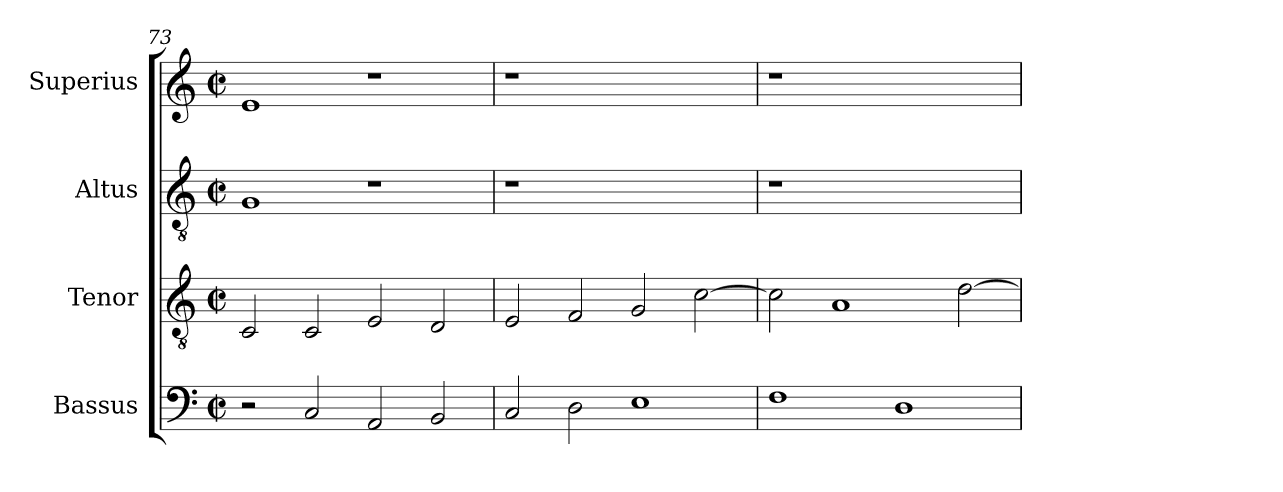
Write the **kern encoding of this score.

**kern	**kern	**kern	**kern
*part4	*part3	*part2	*part1
*staff4	*staff3	*staff2	*staff1
*I"Bassus	*I"Tenor	*I"Altus	*I"Superius
*I'B.	*I'T.	*I'A.	*I'S.
!!LO:LB:g=z
*clefF4	*clefGv2	*clefGv2	*clefG2
*	*ITrd7c12	*ITrd7c12	*
*k[]	*k[]	*k[]	*k[]
*C:	*C:	*C:	*C:
*M2/2	*M2/2	*M2/2	*M2/2
*met(c|)	*met(c|)	*met(c|)	*met(c|)
=73	=73	=73	=73
2r	2CCi/	1GGi	1ei
2Ci/	2CCi/	.	.
2AAi/	2EEi/	1r	1r
2BBi/	2DDi/	.	.
=74	=74	=74	=74
!	!	!LO:N:vis=1	!LO:N:vis=1
2Ci/	2EEi/	1r	1r
2Di\	2FFi/	.	.
1Ei	2GGi/	1ryy	1ryy
.	[>2Ci\	.	.
=75	=75	=75	=75
!	!	!LO:N:vis=1	!LO:N:vis=1
1Fi	2Ci\]	1r	1r
.	1AAi	.	.
1Di	.	1ryy	1ryy
.	[>2Di\	.	.
=	=	=	=
*-	*-	*-	*-
